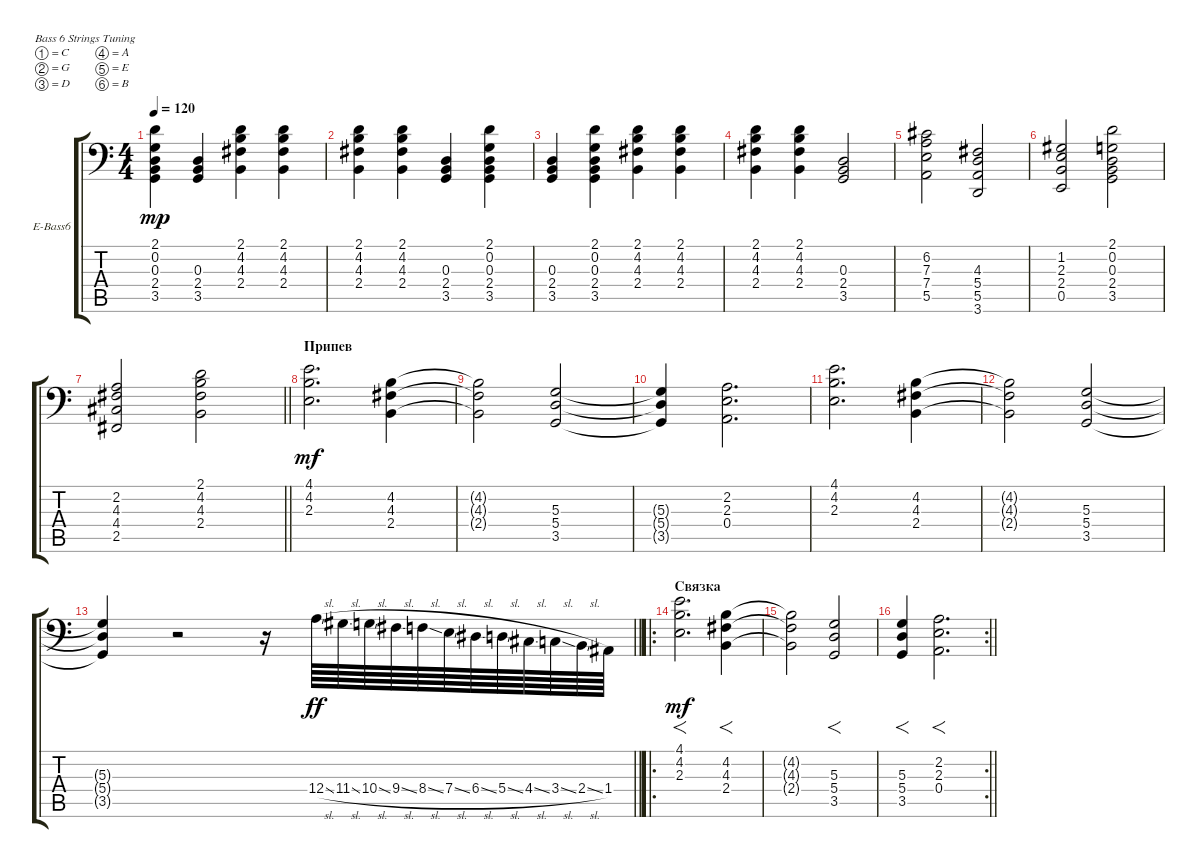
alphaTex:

\bracketExtendMode groupsimilarinstruments
\firstSystemTrackNameOrientation horizontal
\otherSystemsTrackNameOrientation horizontal
\track ("Electric Bass" "E-Bass6") {instrument electricbassfinger}
\staff {score tabs}
\tuning (C3 G2 D2 A1 E1 B0)
\ts (4 4)
\tempo 120
\clef f4
\ks c
(2.1 0.2 0.3 2.4 3.5).4{dy mp} (0.3 2.4 3.5).4 (2.1 4.2 4.3 2.4).4 (2.1 4.2 4.3 2.4).4 |
(2.1 4.2 4.3 2.4).4 (2.1 4.2 4.3 2.4).4 (0.3 2.4 3.5).4 (2.1 0.2 0.3 2.4 3.5).4 |
(0.3 2.4 3.5).4 (2.1 0.2 0.3 2.4 3.5).4 (2.1 4.2 4.3 2.4).4 (2.1 4.2 4.3 2.4).4 |
(2.1 4.2 4.3 2.4).4 (2.1 4.2 4.3 2.4).4 (0.3 2.4 3.5).2 |
(6.2 7.3 7.4 5.5).2 (4.3 5.4 5.5 3.6).2 |
(1.2 2.3 2.4 0.5).2 (2.1 0.2 0.3 2.4 3.5).2 |
\barLineRight lightlight
(2.2 4.3 4.4 2.5).2 (2.1 4.2 4.3 2.4).2 |
\section ("" "Припев")
(4.1 4.2 2.3).2{d dy mf} (4.2 4.3 2.4).4 |
(4.2{t} 4.3{t} 2.4{t}).2 (5.3 5.4 3.5).2 |
(5.3{t} 5.4{t} 3.5{t}).4 (2.2 2.3 0.4).2{d} |
(4.1 4.2 2.3).2{d} (4.2 4.3 2.4).4 |
(4.2{t} 4.3{t} 2.4{t}).2 (5.3 5.4 3.5).2 |
\barLineRight lightlight
(5.3{t} 5.4{t} 3.5{t}).4 r.2 r.16 12.4{sl}.64{dy ff} 11.4{sl}.64 10.4{sl}.64 9.4{sl}.64 8.4{sl}.64 7.4{sl}.64 6.4{sl}.64 5.4{sl}.64 4.4{sl}.64 3.4{sl}.64 2.4{sl}.64 1.4.64 |
\ro
\section ("" "Связка")
(4.1 4.2 2.3).2{f d dy mf} (4.2 4.3 2.4).4{f} |
(4.2{t} 4.3{t} 2.4{t}).2 (5.3 5.4 3.5).2{f} |
\rc 2
\barLineRight lightlight
(5.3 5.4 3.5).4{f} (2.2 2.3 0.4).2{f d}
